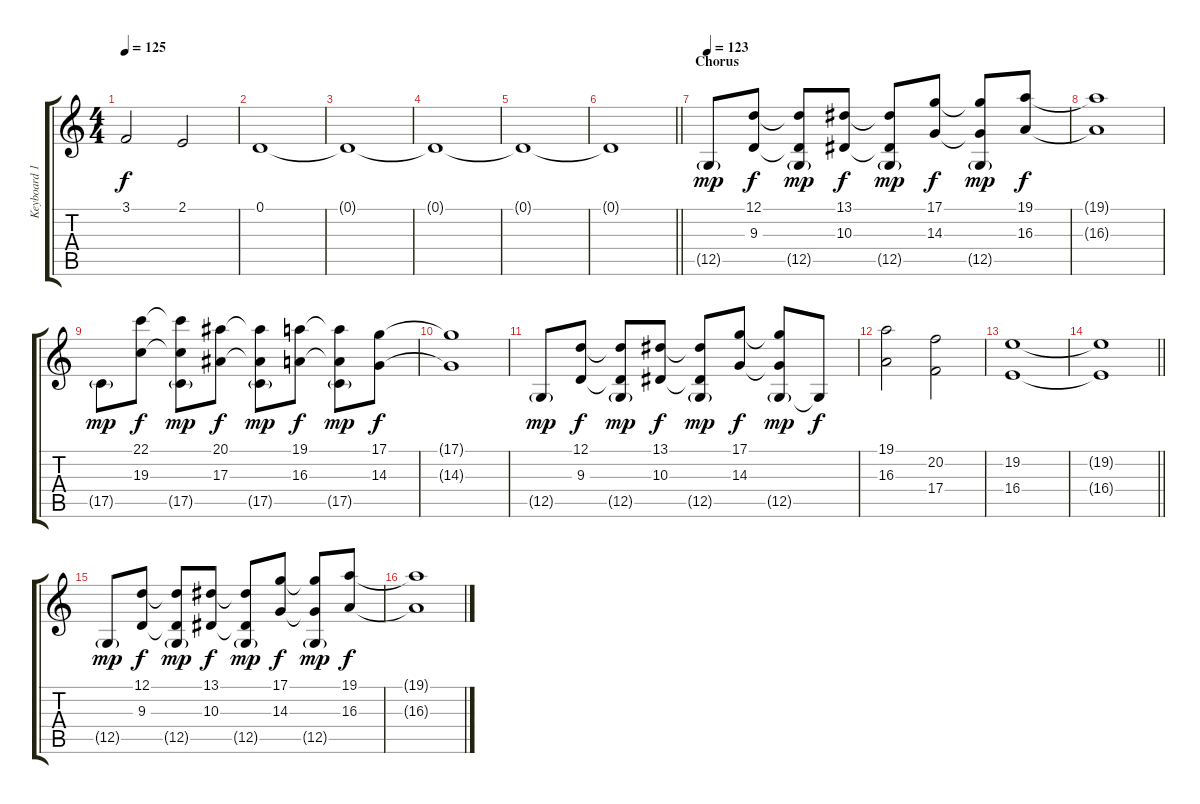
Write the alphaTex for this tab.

\track ("Keyboard 1" "Keyboard 1") {instrument acousticgrandpiano}
\staff {score tabs}
\tuning (D4 A3 F3 C3 G2 D2) {hide}
\ts (4 4)
\tempo 125
\clef g2
\ks c
3.1.2{dy f} 2.1.2 |
0.1.1{volume 10} |
0.1{t}.1 |
0.1{t}.1 |
0.1{t}.1 |
\barLineRight lightlight
0.1{t}.1 |
\section ("" "Chorus")
\tempo 123
12.5{g}.8{dy mp volume 16 instrument electricgrandpiano} (12.1 9.3).8{dy f} (12.1{t} 9.3{t} 12.5{g}).8{dy mp} (13.1 10.3).8{dy f} (13.1{t} 10.3{t} 12.5{g}).8{dy mp} (17.1 14.3).8{dy f} (17.1{t} 14.3{t} 12.5{g}).8{dy mp} (19.1 16.3).8{dy f} |
(19.1{t} 16.3{t}).1 |
17.5{g}.8{dy mp} (22.1 19.3).8{dy f} (22.1{t} 19.3{t} 17.5{g}).8{dy mp} (20.1 17.3).8{dy f} (20.1{t} 17.3{t} 17.5{g}).8{dy mp} (19.1 16.3).8{dy f} (19.1{t} 16.3{t} 17.5{g}).8{dy mp} (17.1 14.3).8{dy f} |
(17.1{t} 14.3{t}).1 |
12.5{g}.8{dy mp} (12.1 9.3).8{dy f} (12.1{t} 9.3{t} 12.5{g}).8{dy mp} (13.1 10.3).8{dy f} (13.1{t} 10.3{t} 12.5{g}).8{dy mp} (17.1 14.3).8{dy f} (17.1{t} 14.3{t} 12.5{g}).8{dy mp} 12.5{t}.8{dy f} |
(19.1 16.3).2 (20.2 17.4).2 |
(19.2 16.4).1 |
\barLineRight lightlight
(19.2{t} 16.4{t}).1 |
12.5{g}.8{dy mp} (12.1 9.3).8{dy f} (12.1{t} 9.3{t} 12.5{g}).8{dy mp} (13.1 10.3).8{dy f} (13.1{t} 10.3{t} 12.5{g}).8{dy mp} (17.1 14.3).8{dy f} (17.1{t} 14.3{t} 12.5{g}).8{dy mp} (19.1 16.3).8{dy f} |
(19.1{t} 16.3{t}).1
